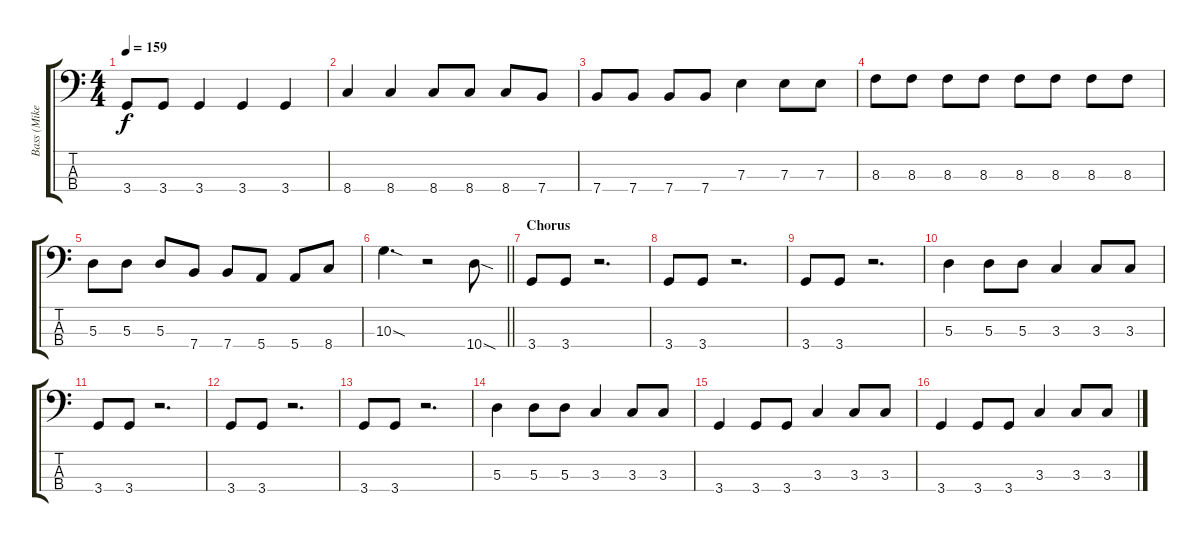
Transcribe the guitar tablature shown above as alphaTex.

\track ("Bass (Mike Dirnt)" "Bass (Mike") {instrument electricbasspick}
\staff {score tabs}
\tuning (G2 D2 A1 E1) {hide}
\ts (4 4)
\tempo 159
\clef f4
\ks c
3.4{t}.8{dy f} 3.4.8 3.4.4 3.4.4 3.4.4 |
8.4.4 8.4.4 8.4.8 8.4.8 8.4.8 7.4.8 |
7.4.8 7.4.8 7.4.8 7.4.8 7.3.4 7.3.8 7.3.8 |
8.3.8 8.3.8 8.3.8 8.3.8 8.3.8 8.3.8 8.3.8 8.3.8 |
5.3.8 5.3.8 5.3.8 7.4.8 7.4.8 5.4.8 5.4.8 8.4.8 |
\barLineRight lightlight
10.3{sod}.4{d} r.2 10.4{sod}.8 |
\section ("" "Chorus")
3.4.8 3.4.8 r.2{d} |
3.4.8 3.4.8 r.2{d} |
3.4.8 3.4.8 r.2{d} |
5.3.4 5.3.8 5.3.8 3.3.4 3.3.8 3.3.8 |
3.4.8 3.4.8 r.2{d} |
3.4.8 3.4.8 r.2{d} |
3.4.8 3.4.8 r.2{d} |
5.3.4 5.3.8 5.3.8 3.3.4 3.3.8 3.3.8 |
3.4.4 3.4.8 3.4.8 3.3.4 3.3.8 3.3.8 |
3.4.4 3.4.8 3.4.8 3.3.4 3.3.8 3.3.8
